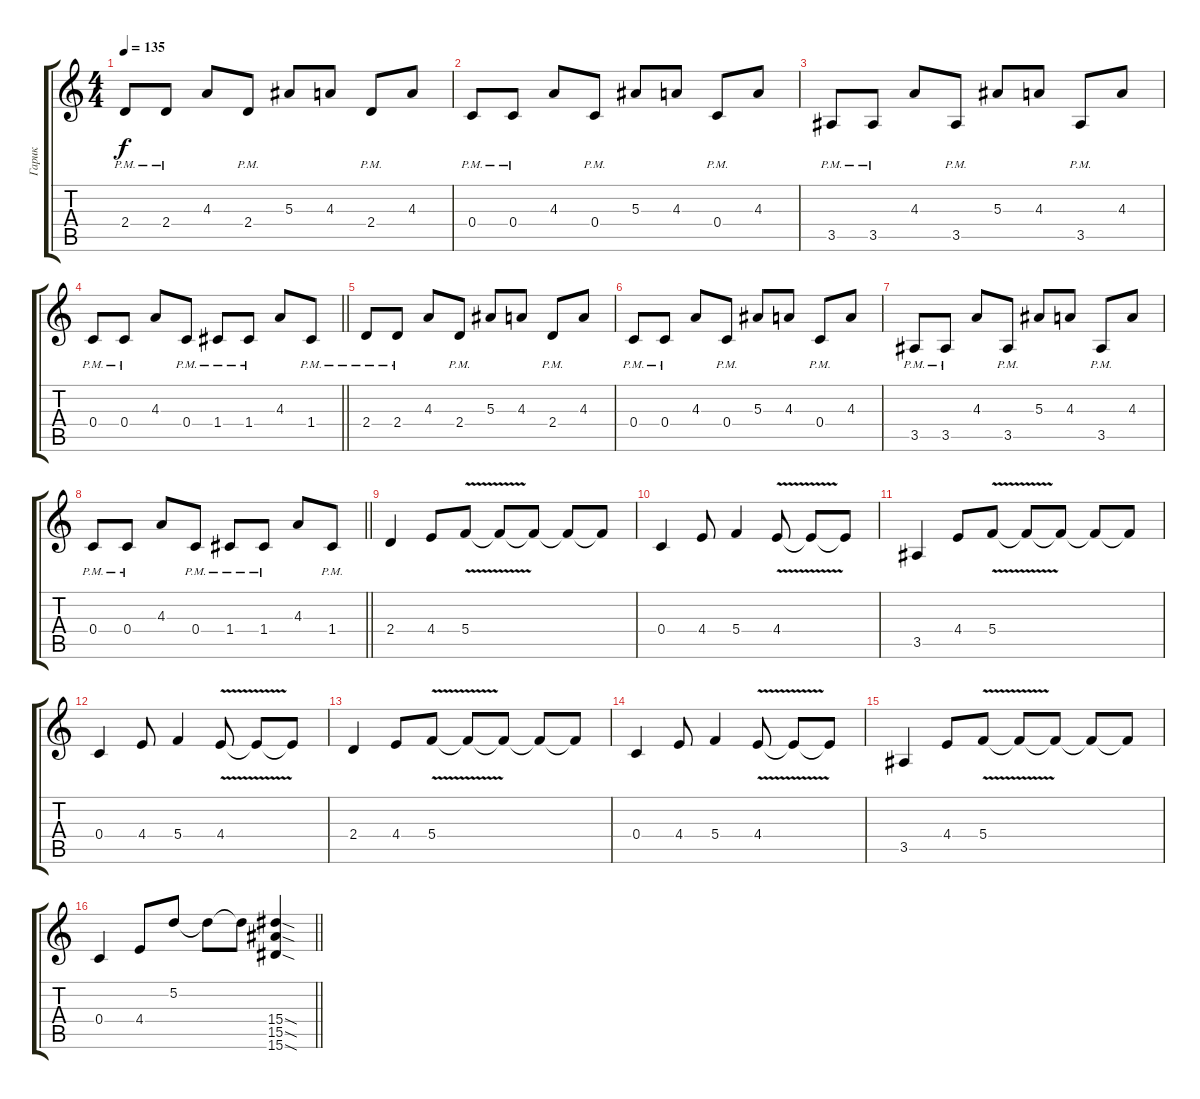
\track ("Гарик" "Гарик") {instrument distortionguitar}
\staff {score tabs}
\tuning (D4 A3 F3 C3 G2 C2) {hide}
\ts (4 4)
\tempo 135
\clef g2
\ks c
2.4{pm}.8{dy f} 2.4{pm}.8 4.3.8 2.4{pm}.8 5.3.8 4.3.8 2.4{pm}.8 4.3.8 |
0.4{pm}.8 0.4{pm}.8 4.3.8 0.4{pm}.8 5.3.8 4.3.8 0.4{pm}.8 4.3.8 |
3.5{pm}.8 3.5{pm}.8 4.3.8 3.5{pm}.8 5.3.8 4.3.8 3.5{pm}.8 4.3.8 |
\barLineRight lightlight
0.4{pm}.8 0.4{pm}.8 4.3.8 0.4{pm}.8 1.4{pm}.8 1.4{pm}.8 4.3.8 1.4{pm}.8 |
2.4{pm}.8 2.4{pm}.8 4.3.8 2.4{pm}.8 5.3.8 4.3.8 2.4{pm}.8 4.3.8 |
0.4{pm}.8 0.4{pm}.8 4.3.8 0.4{pm}.8 5.3.8 4.3.8 0.4{pm}.8 4.3.8 |
3.5{pm}.8 3.5{pm}.8 4.3.8 3.5{pm}.8 5.3.8 4.3.8 3.5{pm}.8 4.3.8 |
\barLineRight lightlight
0.4{pm}.8 0.4{pm}.8 4.3.8 0.4{pm}.8 1.4{pm}.8 1.4{pm}.8 4.3.8 1.4{pm}.8 |
2.4.4 4.4.8 5.4{v}.8 5.4{t}.8 5.4{t}.8 5.4{t}.8 5.4{t}.8 |
0.4.4 4.4.8 5.4.4 4.4{v}.8 4.4{t}.8 4.4{t}.8 |
3.5.4 4.4.8 5.4{v}.8 5.4{t}.8 5.4{t}.8 5.4{t}.8 5.4{t}.8 |
0.4.4 4.4.8 5.4.4 4.4{v}.8 4.4{t}.8 4.4{t}.8 |
2.4.4 4.4.8 5.4{v}.8 5.4{t}.8 5.4{t}.8 5.4{t}.8 5.4{t}.8 |
0.4.4 4.4.8 5.4.4 4.4{v}.8 4.4{t}.8 4.4{t}.8 |
3.5.4 4.4.8 5.4{v}.8 5.4{t}.8 5.4{t}.8 5.4{t}.8 5.4{t}.8 |
\barLineRight lightlight
0.4.4 4.4.8 5.2.8 5.2{t}.8 5.2{t}.8 (15.4{sod} 15.5{sod} 15.6{sod}).4
